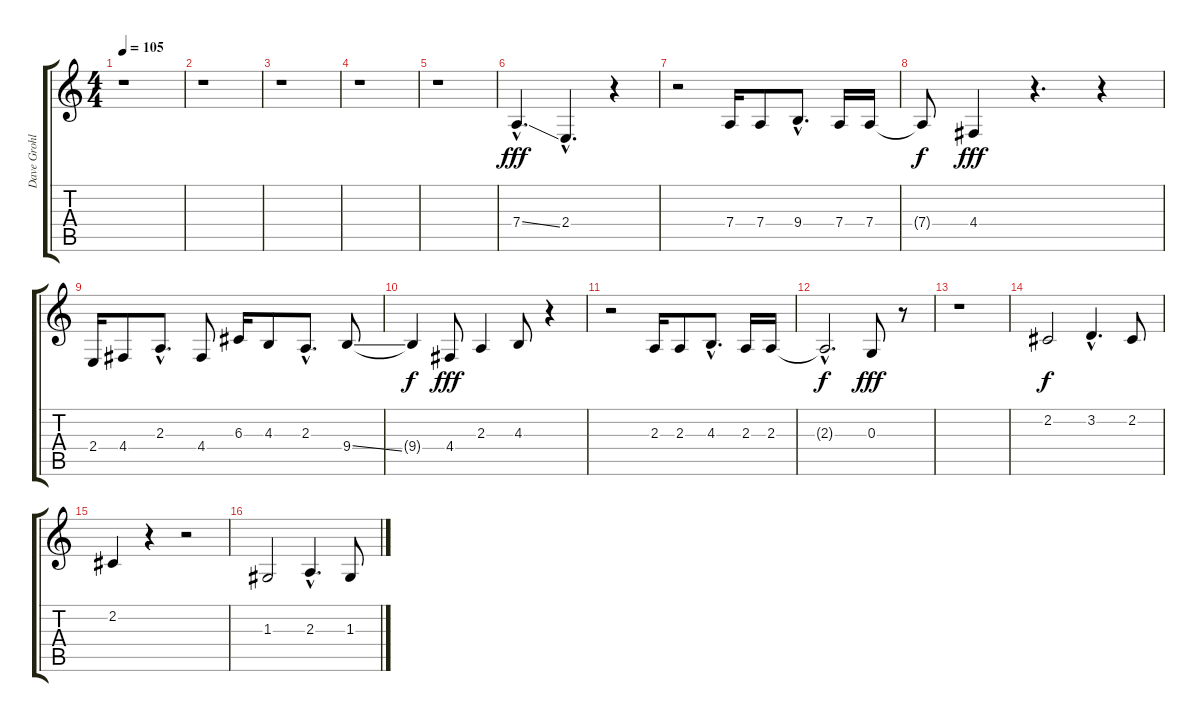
\track ("Dave Grohl" "Dave Grohl") {instrument lead1square}
\staff {score tabs}
\tuning (E4 B3 G3 D3 A2 E2) {hide}
\ts (4 4)
\tempo 105
\clef g2
\ks c
r.1{dy f} |
r.1 |
r.1 |
r.1 |
r.1 |
7.4{ss hac}.4{d dy fff} 2.4{hac}.4{d} r.4 |
r.2 7.4.16 7.4.8 9.4{hac}.8{d} 7.4.16 7.4.16 |
7.4{t}.8{dy f} 4.4.4{dy fff} r.4{d} r.4 |
2.4.16 4.4.8 2.3{hac}.8{d} 4.4.8 6.3.16 4.3.8 2.3{hac}.8{d} 9.4{ss}.8 |
9.4{t}.4{dy f} 4.4.8{dy fff} 2.3.4 4.3.8 r.4 |
r.2 2.3.16 2.3.8 4.3{hac}.8{d} 2.3.16 2.3.16 |
2.3{hac t}.2{d dy f} 0.3.8{dy fff} r.8 |
r.1 |
2.2.2{dy f} 3.2{hac}.4{d} 2.2.8 |
2.2.4 r.4 r.2 |
1.3.2 2.3{hac}.4{d} 1.3.8
